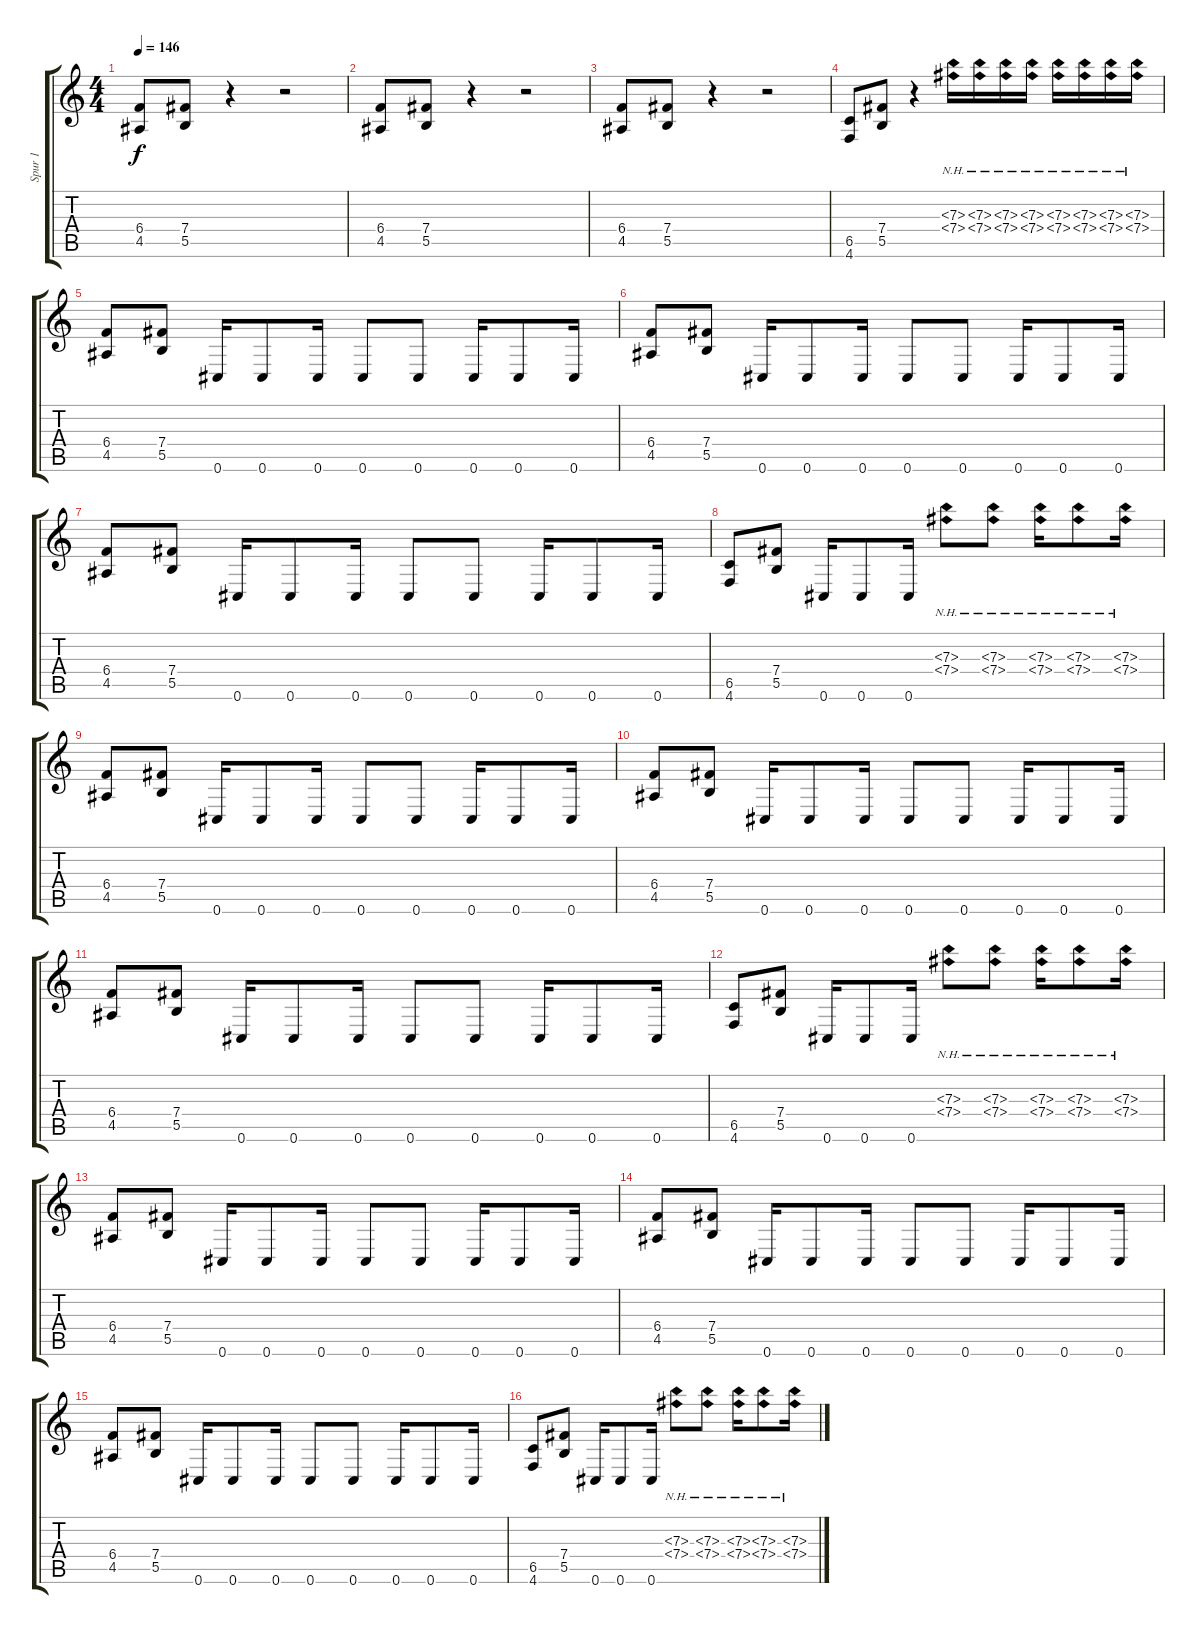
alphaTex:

\track ("Spur 1" "Spur 1") {instrument distortionguitar}
\staff {score tabs}
\tuning (Db4 Ab3 E3 B2 Gb2 Db2) {hide}
\ts (4 4)
\tempo 146
\clef g2
\ks c
(6.4 4.5).8{dy f instrument distortionguitar} (7.4 5.5).8 r.4 r.2 |
(6.4 4.5).8 (7.4 5.5).8 r.4 r.2 |
(6.4 4.5).8 (7.4 5.5).8 r.4 r.2 |
(6.5 4.6).8 (7.4 5.5).8 r.4 (7.3{nh} 7.4{nh}).16 (7.3{nh} 7.4{nh}).16 (7.3{nh} 7.4{nh}).16 (7.3{nh} 7.4{nh}).16 (7.3{nh} 7.4{nh}).16 (7.3{nh} 7.4{nh}).16 (7.3{nh} 7.4{nh}).16 (7.3{nh} 7.4{nh}).16 |
(6.4 4.5).8 (7.4 5.5).8 0.6.16 0.6.8 0.6.16 0.6.8 0.6.8 0.6.16 0.6.8 0.6.16 |
(6.4 4.5).8 (7.4 5.5).8 0.6.16 0.6.8 0.6.16 0.6.8 0.6.8 0.6.16 0.6.8 0.6.16 |
(6.4 4.5).8 (7.4 5.5).8 0.6.16 0.6.8 0.6.16 0.6.8 0.6.8 0.6.16 0.6.8 0.6.16 |
(6.5 4.6).8 (7.4 5.5).8 0.6.16 0.6.8 0.6.16 (7.3{nh} 7.4{nh}).8 (7.3{nh} 7.4{nh}).8 (7.3{nh} 7.4{nh}).16 (7.3{nh} 7.4{nh}).8 (7.3{nh} 7.4{nh}).16 |
(6.4 4.5).8 (7.4 5.5).8 0.6.16 0.6.8 0.6.16 0.6.8 0.6.8 0.6.16 0.6.8 0.6.16 |
(6.4 4.5).8 (7.4 5.5).8 0.6.16 0.6.8 0.6.16 0.6.8 0.6.8 0.6.16 0.6.8 0.6.16 |
(6.4 4.5).8 (7.4 5.5).8 0.6.16 0.6.8 0.6.16 0.6.8 0.6.8 0.6.16 0.6.8 0.6.16 |
(6.5 4.6).8 (7.4 5.5).8 0.6.16 0.6.8 0.6.16 (7.3{nh} 7.4{nh}).8 (7.3{nh} 7.4{nh}).8 (7.3{nh} 7.4{nh}).16 (7.3{nh} 7.4{nh}).8 (7.3{nh} 7.4{nh}).16 |
(6.4 4.5).8 (7.4 5.5).8 0.6.16 0.6.8 0.6.16 0.6.8 0.6.8 0.6.16 0.6.8 0.6.16 |
(6.4 4.5).8 (7.4 5.5).8 0.6.16 0.6.8 0.6.16 0.6.8 0.6.8 0.6.16 0.6.8 0.6.16 |
(6.4 4.5).8 (7.4 5.5).8 0.6.16 0.6.8 0.6.16 0.6.8 0.6.8 0.6.16 0.6.8 0.6.16 |
(6.5 4.6).8 (7.4 5.5).8 0.6.16 0.6.8 0.6.16 (7.3{nh} 7.4{nh}).8 (7.3{nh} 7.4{nh}).8 (7.3{nh} 7.4{nh}).16 (7.3{nh} 7.4{nh}).8 (7.3{nh} 7.4{nh}).16
